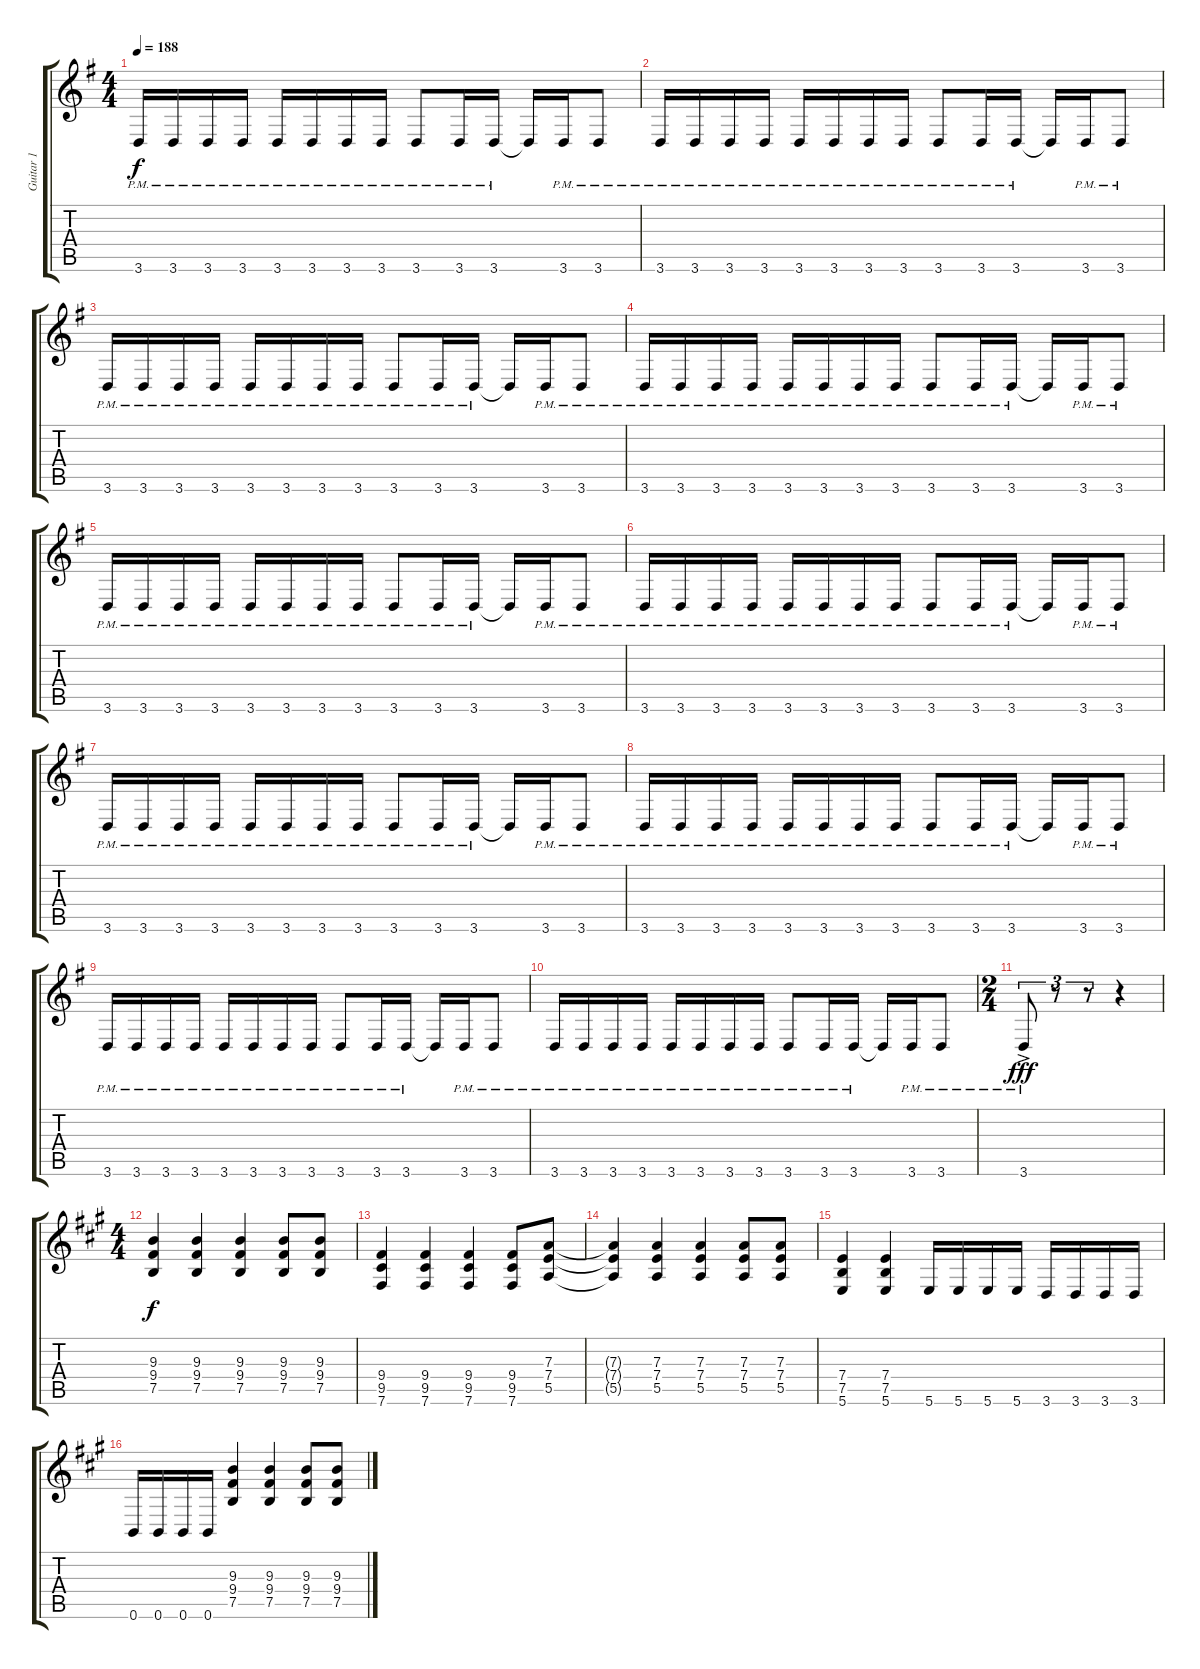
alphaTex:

\track ("Guitar 1" "Guitar 1") {instrument distortionguitar}
\staff {score tabs}
\tuning (B3 Gb3 D3 A2 E2 B1) {hide}
\ts (4 4)
\tempo 188
\clef g2
\ks eminor
3.6{pm}.16{dy f} 3.6{pm}.16 3.6{pm}.16 3.6{pm}.16 3.6{pm}.16 3.6{pm}.16 3.6{pm}.16 3.6{pm}.16 3.6{pm}.8 3.6{pm}.16 3.6{pm}.16 3.6{t}.16 3.6{pm}.16 3.6{pm}.8 |
3.6{pm}.16 3.6{pm}.16 3.6{pm}.16 3.6{pm}.16 3.6{pm}.16 3.6{pm}.16 3.6{pm}.16 3.6{pm}.16 3.6{pm}.8 3.6{pm}.16 3.6{pm}.16 3.6{t}.16 3.6{pm}.16 3.6{pm}.8 |
3.6{pm}.16 3.6{pm}.16 3.6{pm}.16 3.6{pm}.16 3.6{pm}.16 3.6{pm}.16 3.6{pm}.16 3.6{pm}.16 3.6{pm}.8 3.6{pm}.16 3.6{pm}.16 3.6{t}.16 3.6{pm}.16 3.6{pm}.8 |
3.6{pm}.16 3.6{pm}.16 3.6{pm}.16 3.6{pm}.16 3.6{pm}.16 3.6{pm}.16 3.6{pm}.16 3.6{pm}.16 3.6{pm}.8 3.6{pm}.16 3.6{pm}.16 3.6{t}.16 3.6{pm}.16 3.6{pm}.8 |
3.6{pm}.16 3.6{pm}.16 3.6{pm}.16 3.6{pm}.16 3.6{pm}.16 3.6{pm}.16 3.6{pm}.16 3.6{pm}.16 3.6{pm}.8 3.6{pm}.16 3.6{pm}.16 3.6{t}.16 3.6{pm}.16 3.6{pm}.8 |
3.6{pm}.16 3.6{pm}.16 3.6{pm}.16 3.6{pm}.16 3.6{pm}.16 3.6{pm}.16 3.6{pm}.16 3.6{pm}.16 3.6{pm}.8 3.6{pm}.16 3.6{pm}.16 3.6{t}.16 3.6{pm}.16 3.6{pm}.8 |
3.6{pm}.16 3.6{pm}.16 3.6{pm}.16 3.6{pm}.16 3.6{pm}.16 3.6{pm}.16 3.6{pm}.16 3.6{pm}.16 3.6{pm}.8 3.6{pm}.16 3.6{pm}.16 3.6{t}.16 3.6{pm}.16 3.6{pm}.8 |
3.6{pm}.16 3.6{pm}.16 3.6{pm}.16 3.6{pm}.16 3.6{pm}.16 3.6{pm}.16 3.6{pm}.16 3.6{pm}.16 3.6{pm}.8 3.6{pm}.16 3.6{pm}.16 3.6{t}.16 3.6{pm}.16 3.6{pm}.8 |
3.6{pm}.16 3.6{pm}.16 3.6{pm}.16 3.6{pm}.16 3.6{pm}.16 3.6{pm}.16 3.6{pm}.16 3.6{pm}.16 3.6{pm}.8 3.6{pm}.16 3.6{pm}.16 3.6{t}.16 3.6{pm}.16 3.6{pm}.8 |
3.6{pm}.16 3.6{pm}.16 3.6{pm}.16 3.6{pm}.16 3.6{pm}.16 3.6{pm}.16 3.6{pm}.16 3.6{pm}.16 3.6{pm}.8 3.6{pm}.16 3.6{pm}.16 3.6{t}.16 3.6{pm}.16 3.6{pm}.8 |
\ts (2 4)
3.6{ac pm}.8{tu (3 2) dy fff} r.8{tu (3 2)} r.8{tu (3 2)} r.4 |
\ts (4 4)
\ks f#minor
(9.3 9.4 7.5).4{dy f instrument distortionguitar} (9.3 9.4 7.5).4 (9.3 9.4 7.5).4 (9.3 9.4 7.5).8 (9.3 9.4 7.5).8 |
(9.4 9.5 7.6).4 (9.4 9.5 7.6).4 (9.4 9.5 7.6).4 (9.4 9.5 7.6).8 (7.3 7.4 5.5).8 |
(7.3{t} 7.4{t} 5.5{t}).4 (7.3 7.4 5.5).4 (7.3 7.4 5.5).4 (7.3 7.4 5.5).8 (7.3 7.4 5.5).8 |
(7.4 7.5 5.6).4 (7.4 7.5 5.6).4 5.6.16 5.6.16 5.6.16 5.6.16 3.6.16 3.6.16 3.6.16 3.6.16 |
0.6.16 0.6.16 0.6.16 0.6.16 (9.3 9.4 7.5).4 (9.3 9.4 7.5).4 (9.3 9.4 7.5).8 (9.3 9.4 7.5).8
